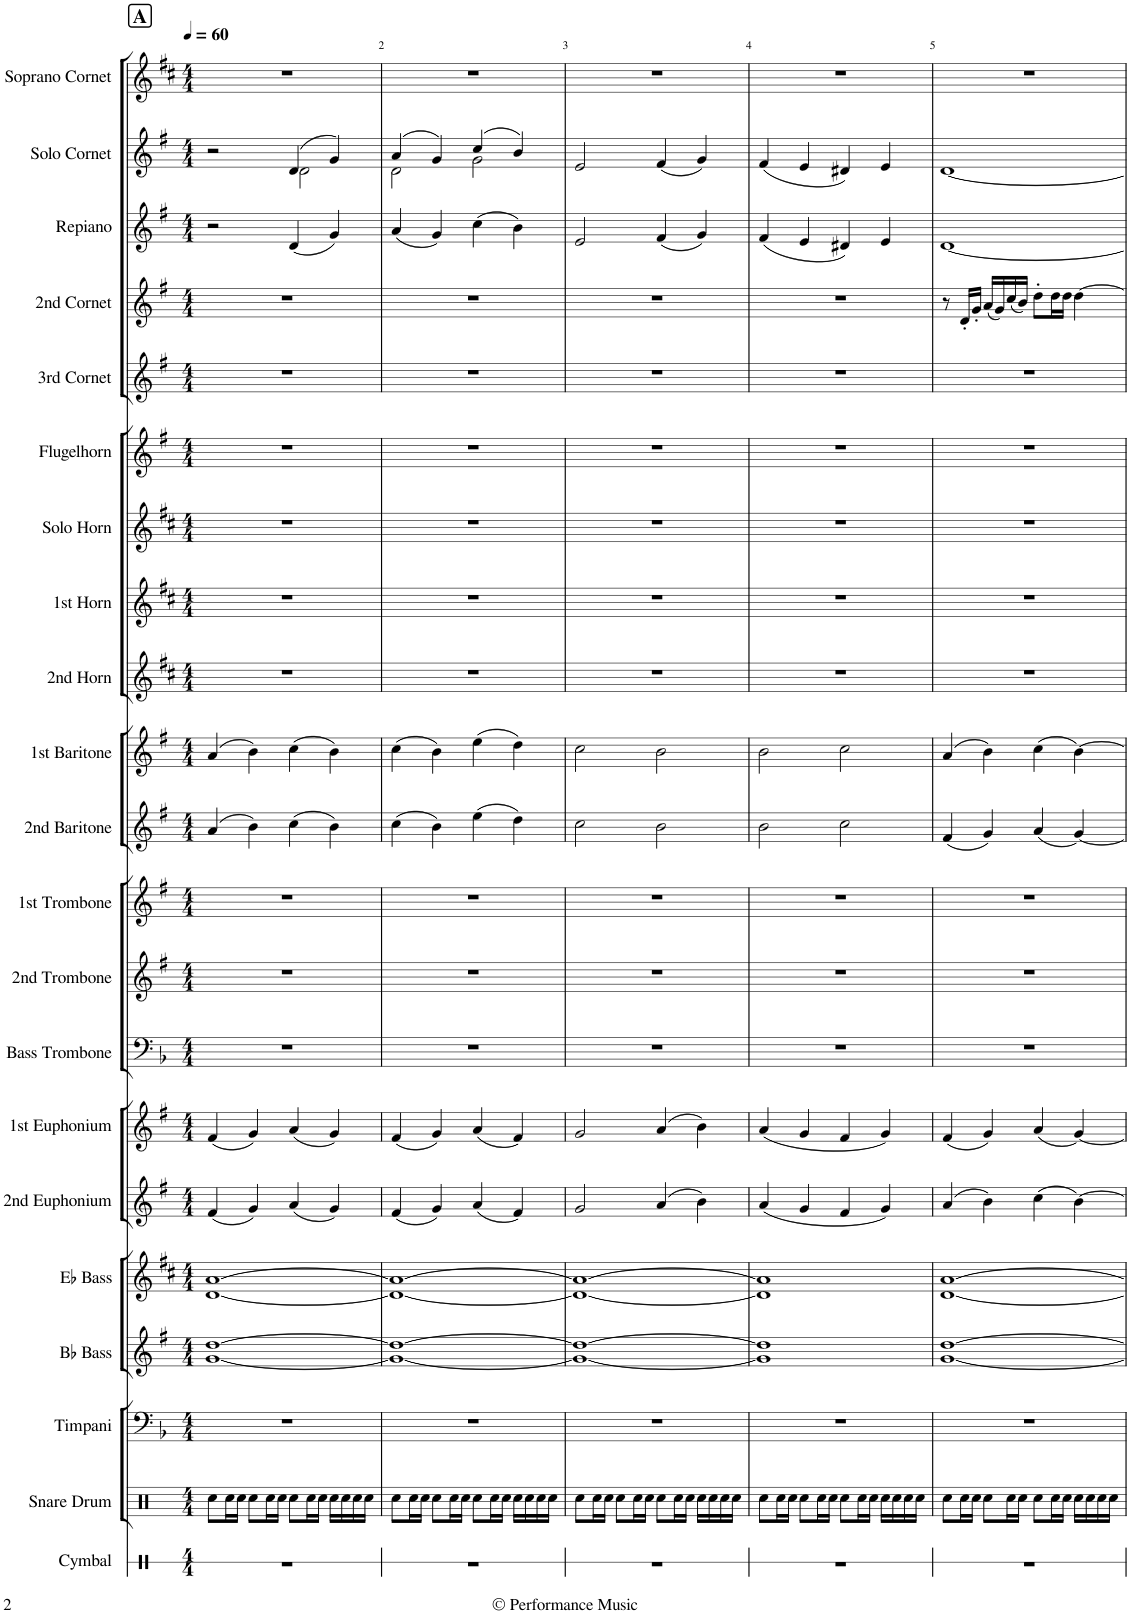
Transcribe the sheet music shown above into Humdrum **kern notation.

**kern	**kern	**kern	**kern	**kern	**kern	**kern	**kern	**kern	**kern	**kern	**kern	**kern	**kern	**kern	**kern	**kern	**kern	**kern	**kern	**kern
*part21	*part20	*part19	*part18	*part17	*part16	*part15	*part14	*part13	*part12	*part11	*part10	*part9	*part8	*part7	*part6	*part5	*part4	*part3	*part2	*part1
*staff21	*staff20	*staff19	*staff18	*staff17	*staff16	*staff15	*staff14	*staff13	*staff12	*staff11	*staff10	*staff9	*staff8	*staff7	*staff6	*staff5	*staff4	*staff3	*staff2	*staff1
*I"Cymbal	*I"Snare Drum	*I"Timpani	*I"Bb Bass	*I"Eb Bass	*I"2nd Euphonium	*I"1st Euphonium	*I"Bass Trombone	*I"2nd Trombone	*I"1st Trombone	*I"2nd Baritone	*I"1st Baritone	*I"2nd Horn	*I"1st Horn	*I"Solo Horn	*I"Flugelhorn	*I"3rd Cornet	*I"2nd Cornet	*I"Repiano	*I"Solo Cornet	*I"Soprano Cornet
*I'Cym.	*I'Snare.	*I'Timp.	*I'Bb Bs.	*I'Eb Bs.	*I'2nd Euph	*I'1st Euph.	*I'B. Tbn.	*I'2nd Tbn.	*I'1st Tbn.	*I'2nd Bar.	*I'1st Bar.	*I'2nd Hn.	*I'1st Hn.	*I'Solo Hn.	*I'Flghn.	*I'3rd Cnt.	*I'2nd Cnt.	*I'Rep.	*I'Solo Cnt.	*I'Sop. Cnt.
*stria1	*	*	*	*	*	*	*	*	*	*	*	*	*	*	*	*	*	*	*	*
*clefX	*clefX	*clefF4	*clefG2	*clefG2	*clefG2	*clefG2	*clefF4	*clefG2	*clefG2	*clefG2	*clefG2	*clefG2	*clefG2	*clefG2	*clefG2	*clefG2	*clefG2	*clefG2	*clefG2	*clefG2
*	*	*	*Trd15c26	*Trd12c21	*Trd8c14	*Trd8c14	*	*Trd8c14	*Trd8c14	*Trd8c14	*Trd8c14	*Trd5c9	*Trd5c9	*Trd5c9	*Trd1c2	*Trd1c2	*Trd1c2	*Trd1c2	*Trd1c2	*Trd-2c-3
*k[]	*k[]	*k[b-]	*k[f#]	*k[f#c#]	*k[f#]	*k[f#]	*k[b-]	*k[f#]	*k[f#]	*k[f#]	*k[f#]	*k[f#c#]	*k[f#c#]	*k[f#c#]	*k[f#]	*k[f#]	*k[f#]	*k[f#]	*k[f#]	*k[f#c#]
*M4/4	*M4/4	*M4/4	*M4/4	*M4/4	*M4/4	*M4/4	*M4/4	*M4/4	*M4/4	*M4/4	*M4/4	*M4/4	*M4/4	*M4/4	*M4/4	*M4/4	*M4/4	*M4/4	*M4/4	*M4/4
*MM60	*MM60	*MM60	*MM60	*MM60	*MM60	*MM60	*MM60	*MM60	*MM60	*MM60	*MM60	*MM60	*MM60	*MM60	*MM60	*MM60	*MM60	*MM60	*MM60	*MM60
!!LO:REH:place=s1:a:B:cj:fs=14:t=A
=1	=1	=1	=1	=1	=1	=1	=1	=1	=1	=1	=1	=1	=1	=1	=1	=1	=1	=1	=1	=1
*	*	*	*	*	*	*	*	*	*	*	*	*	*	*	*	*	*	*	*^	*
1r	8Rcc\L	1r	[1g [1dd	[1d [1a	(4f#/	(4f#/	1r	1r	1r	(4a/	(4a/	1r	1r	1r	1r	1r	1r	2r	2r	2ryy	1r
.	16Rcc\L	.	.	.	.	.	.	.	.	.	.	.	.	.	.	.	.	.	.	.	.
.	16Rcc\JJ	.	.	.	.	.	.	.	.	.	.	.	.	.	.	.	.	.	.	.	.
.	8Rcc\L	.	.	.	4g/)	4g/)	.	.	.	4b\)	4b\)	.	.	.	.	.	.	.	.	.	.
.	16Rcc\L	.	.	.	.	.	.	.	.	.	.	.	.	.	.	.	.	.	.	.	.
.	16Rcc\JJ	.	.	.	.	.	.	.	.	.	.	.	.	.	.	.	.	.	.	.	.
.	8Rcc\L	.	.	.	(4a/	(4a/	.	.	.	(4cc\	(4cc\	.	.	.	.	.	.	(4d/	(4d/	2d\	.
.	16Rcc\L	.	.	.	.	.	.	.	.	.	.	.	.	.	.	.	.	.	.	.	.
.	16Rcc\JJ	.	.	.	.	.	.	.	.	.	.	.	.	.	.	.	.	.	.	.	.
.	16Rcc\LL	.	.	.	4g/)	4g/)	.	.	.	4b\)	4b\)	.	.	.	.	.	.	4g/)	4g/)	.	.
.	16Rcc\	.	.	.	.	.	.	.	.	.	.	.	.	.	.	.	.	.	.	.	.
.	16Rcc\	.	.	.	.	.	.	.	.	.	.	.	.	.	.	.	.	.	.	.	.
.	16Rcc\JJ	.	.	.	.	.	.	.	.	.	.	.	.	.	.	.	.	.	.	.	.
=2	=2	=2	=2	=2	=2	=2	=2	=2	=2	=2	=2	=2	=2	=2	=2	=2	=2	=2	=2	=2	=2
1r	8Rcc\L	1r	1g_ 1dd_	1d_ 1a_	(4f#/	(4f#/	1r	1r	1r	(4cc\	(4cc\	1r	1r	1r	1r	1r	1r	(4a/	(4a/	2d\	1r
.	16Rcc\L	.	.	.	.	.	.	.	.	.	.	.	.	.	.	.	.	.	.	.	.
.	16Rcc\JJ	.	.	.	.	.	.	.	.	.	.	.	.	.	.	.	.	.	.	.	.
.	8Rcc\L	.	.	.	4g/)	4g/)	.	.	.	4b\)	4b\)	.	.	.	.	.	.	4g/)	4g/)	.	.
.	16Rcc\L	.	.	.	.	.	.	.	.	.	.	.	.	.	.	.	.	.	.	.	.
.	16Rcc\JJ	.	.	.	.	.	.	.	.	.	.	.	.	.	.	.	.	.	.	.	.
.	8Rcc\L	.	.	.	(4a/	(4a/	.	.	.	(4ee\	(4ee\	.	.	.	.	.	.	(4cc\	(4cc/	2g\	.
.	16Rcc\L	.	.	.	.	.	.	.	.	.	.	.	.	.	.	.	.	.	.	.	.
.	16Rcc\JJ	.	.	.	.	.	.	.	.	.	.	.	.	.	.	.	.	.	.	.	.
.	16Rcc\LL	.	.	.	4f#/)	4f#/)	.	.	.	4dd\)	4dd\)	.	.	.	.	.	.	4b\)	4b/)	.	.
.	16Rcc\	.	.	.	.	.	.	.	.	.	.	.	.	.	.	.	.	.	.	.	.
.	16Rcc\	.	.	.	.	.	.	.	.	.	.	.	.	.	.	.	.	.	.	.	.
.	16Rcc\JJ	.	.	.	.	.	.	.	.	.	.	.	.	.	.	.	.	.	.	.	.
*	*	*	*	*	*	*	*	*	*	*	*	*	*	*	*	*	*	*	*v	*v	*
=3	=3	=3	=3	=3	=3	=3	=3	=3	=3	=3	=3	=3	=3	=3	=3	=3	=3	=3	=3	=3
1r	8Rcc\L	1r	1g_ 1dd_	1d_ 1a_	2g/	2g/	1r	1r	1r	2cc\	2cc\	1r	1r	1r	1r	1r	1r	2e/	2e/	1r
.	16Rcc\L	.	.	.	.	.	.	.	.	.	.	.	.	.	.	.	.	.	.	.
.	16Rcc\JJ	.	.	.	.	.	.	.	.	.	.	.	.	.	.	.	.	.	.	.
.	8Rcc\L	.	.	.	.	.	.	.	.	.	.	.	.	.	.	.	.	.	.	.
.	16Rcc\L	.	.	.	.	.	.	.	.	.	.	.	.	.	.	.	.	.	.	.
.	16Rcc\JJ	.	.	.	.	.	.	.	.	.	.	.	.	.	.	.	.	.	.	.
.	8Rcc\L	.	.	.	(4a/	(4a/	.	.	.	2b\	2b\	.	.	.	.	.	.	(4f#/	(4f#/	.
.	16Rcc\L	.	.	.	.	.	.	.	.	.	.	.	.	.	.	.	.	.	.	.
.	16Rcc\JJ	.	.	.	.	.	.	.	.	.	.	.	.	.	.	.	.	.	.	.
.	16Rcc\LL	.	.	.	4b\)	4b\)	.	.	.	.	.	.	.	.	.	.	.	4g/)	4g/)	.
.	16Rcc\	.	.	.	.	.	.	.	.	.	.	.	.	.	.	.	.	.	.	.
.	16Rcc\	.	.	.	.	.	.	.	.	.	.	.	.	.	.	.	.	.	.	.
.	16Rcc\JJ	.	.	.	.	.	.	.	.	.	.	.	.	.	.	.	.	.	.	.
=4	=4	=4	=4	=4	=4	=4	=4	=4	=4	=4	=4	=4	=4	=4	=4	=4	=4	=4	=4	=4
1r	8Rcc\L	1r	1g] 1dd]	1d] 1a]	(4a/	(4a/	1r	1r	1r	2b\	2b\	1r	1r	1r	1r	1r	1r	(4f#/	(4f#/	1r
.	16Rcc\L	.	.	.	.	.	.	.	.	.	.	.	.	.	.	.	.	.	.	.
.	16Rcc\JJ	.	.	.	.	.	.	.	.	.	.	.	.	.	.	.	.	.	.	.
.	8Rcc\L	.	.	.	4g/	4g/	.	.	.	.	.	.	.	.	.	.	.	4e/	4e/	.
.	16Rcc\L	.	.	.	.	.	.	.	.	.	.	.	.	.	.	.	.	.	.	.
.	16Rcc\JJ	.	.	.	.	.	.	.	.	.	.	.	.	.	.	.	.	.	.	.
.	8Rcc\L	.	.	.	4f#/	4f#/	.	.	.	2cc\	2cc\	.	.	.	.	.	.	4d#X/)	4d#X/)	.
.	16Rcc\L	.	.	.	.	.	.	.	.	.	.	.	.	.	.	.	.	.	.	.
.	16Rcc\JJ	.	.	.	.	.	.	.	.	.	.	.	.	.	.	.	.	.	.	.
.	16Rcc\LL	.	.	.	4g/)	4g/)	.	.	.	.	.	.	.	.	.	.	.	4e/	4e/	.
.	16Rcc\	.	.	.	.	.	.	.	.	.	.	.	.	.	.	.	.	.	.	.
.	16Rcc\	.	.	.	.	.	.	.	.	.	.	.	.	.	.	.	.	.	.	.
.	16Rcc\JJ	.	.	.	.	.	.	.	.	.	.	.	.	.	.	.	.	.	.	.
=5	=5	=5	=5	=5	=5	=5	=5	=5	=5	=5	=5	=5	=5	=5	=5	=5	=5	=5	=5	=5
1r	8Rcc\L	1r	[1g [1dd	[1d [1a	(4a/	(4f#/	1r	1r	1r	(4f#/	(4a/	1r	1r	1r	1r	1r	8r	[1d	[1d	1r
.	16Rcc\L	.	.	.	.	.	.	.	.	.	.	.	.	.	.	.	16d'/LL	.	.	.
.	16Rcc\JJ	.	.	.	.	.	.	.	.	.	.	.	.	.	.	.	16g'/JJ	.	.	.
.	8Rcc\L	.	.	.	4b\)	4g/)	.	.	.	4g/)	4b\)	.	.	.	.	.	(16a/LL	.	.	.
.	.	.	.	.	.	.	.	.	.	.	.	.	.	.	.	.	16g/)	.	.	.
.	16Rcc\L	.	.	.	.	.	.	.	.	.	.	.	.	.	.	.	(16cc/	.	.	.
.	16Rcc\JJ	.	.	.	.	.	.	.	.	.	.	.	.	.	.	.	16b/JJ)	.	.	.
.	8Rcc\L	.	.	.	(4cc\	(4a/	.	.	.	(4a/	(4cc\	.	.	.	.	.	8dd'\L	.	.	.
.	16Rcc\L	.	.	.	.	.	.	.	.	.	.	.	.	.	.	.	16dd\L	.	.	.
.	16Rcc\JJ	.	.	.	.	.	.	.	.	.	.	.	.	.	.	.	16dd\JJ	.	.	.
.	16Rcc\LL	.	.	.	[4b\)	[4g/)	.	.	.	[4g/)	[4b\)	.	.	.	.	.	[4dd\	.	.	.
.	16Rcc\	.	.	.	.	.	.	.	.	.	.	.	.	.	.	.	.	.	.	.
.	16Rcc\	.	.	.	.	.	.	.	.	.	.	.	.	.	.	.	.	.	.	.
.	16Rcc\JJ	.	.	.	.	.	.	.	.	.	.	.	.	.	.	.	.	.	.	.
=	=	=	=	=	=	=	=	=	=	=	=	=	=	=	=	=	=	=	=	=
*-	*-	*-	*-	*-	*-	*-	*-	*-	*-	*-	*-	*-	*-	*-	*-	*-	*-	*-	*-	*-
